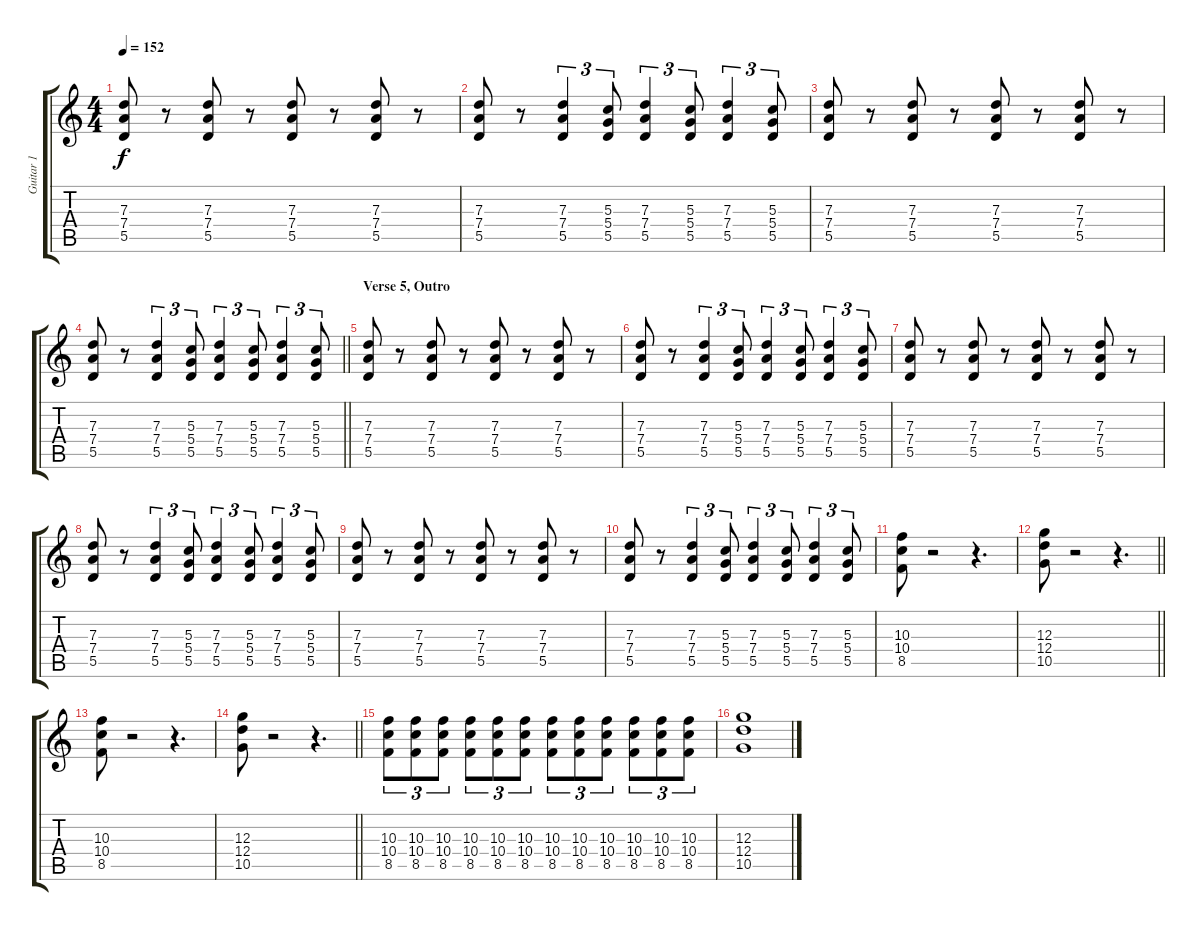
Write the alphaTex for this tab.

\track ("Guitar 1" "Guitar 1") {instrument overdrivenguitar}
\staff {score tabs}
\tuning (E4 B3 G3 D3 A2 E2) {hide}
\ts (4 4)
\tempo 152
\clef g2
\ks c
(7.3 7.4 5.5).8{dy f} r.8 (7.3 7.4 5.5).8 r.8 (7.3 7.4 5.5).8 r.8 (7.3 7.4 5.5).8 r.8 |
(7.3 7.4 5.5).8 r.8 (7.3 7.4 5.5).4{tu (3 2)} (5.3 5.4 5.5).8{tu (3 2)} (7.3 7.4 5.5).4{tu (3 2)} (5.3 5.4 5.5).8{tu (3 2)} (7.3 7.4 5.5).4{tu (3 2)} (5.3 5.4 5.5).8{tu (3 2)} |
(7.3 7.4 5.5).8 r.8 (7.3 7.4 5.5).8 r.8 (7.3 7.4 5.5).8 r.8 (7.3 7.4 5.5).8 r.8 |
\barLineRight lightlight
(7.3 7.4 5.5).8 r.8 (7.3 7.4 5.5).4{tu (3 2)} (5.3 5.4 5.5).8{tu (3 2)} (7.3 7.4 5.5).4{tu (3 2)} (5.3 5.4 5.5).8{tu (3 2)} (7.3 7.4 5.5).4{tu (3 2)} (5.3 5.4 5.5).8{tu (3 2)} |
\section ("" "Verse 5, Outro")
(7.3 7.4 5.5).8 r.8 (7.3 7.4 5.5).8 r.8 (7.3 7.4 5.5).8 r.8 (7.3 7.4 5.5).8 r.8 |
(7.3 7.4 5.5).8 r.8 (7.3 7.4 5.5).4{tu (3 2)} (5.3 5.4 5.5).8{tu (3 2)} (7.3 7.4 5.5).4{tu (3 2)} (5.3 5.4 5.5).8{tu (3 2)} (7.3 7.4 5.5).4{tu (3 2)} (5.3 5.4 5.5).8{tu (3 2)} |
(7.3 7.4 5.5).8 r.8 (7.3 7.4 5.5).8 r.8 (7.3 7.4 5.5).8 r.8 (7.3 7.4 5.5).8 r.8 |
(7.3 7.4 5.5).8 r.8 (7.3 7.4 5.5).4{tu (3 2)} (5.3 5.4 5.5).8{tu (3 2)} (7.3 7.4 5.5).4{tu (3 2)} (5.3 5.4 5.5).8{tu (3 2)} (7.3 7.4 5.5).4{tu (3 2)} (5.3 5.4 5.5).8{tu (3 2)} |
(7.3 7.4 5.5).8 r.8 (7.3 7.4 5.5).8 r.8 (7.3 7.4 5.5).8 r.8 (7.3 7.4 5.5).8 r.8 |
(7.3 7.4 5.5).8 r.8 (7.3 7.4 5.5).4{tu (3 2)} (5.3 5.4 5.5).8{tu (3 2)} (7.3 7.4 5.5).4{tu (3 2)} (5.3 5.4 5.5).8{tu (3 2)} (7.3 7.4 5.5).4{tu (3 2)} (5.3 5.4 5.5).8{tu (3 2)} |
(10.3 10.4 8.5).8 r.2 r.4{d} |
\barLineRight lightlight
(12.3 12.4 10.5).8 r.2 r.4{d} |
(10.3 10.4 8.5).8 r.2 r.4{d} |
\barLineRight lightlight
(12.3 12.4 10.5).8 r.2 r.4{d} |
(10.3 10.4 8.5).8{tu (3 2)} (10.3 10.4 8.5).8{tu (3 2)} (10.3 10.4 8.5).8{tu (3 2)} (10.3 10.4 8.5).8{tu (3 2)} (10.3 10.4 8.5).8{tu (3 2)} (10.3 10.4 8.5).8{tu (3 2)} (10.3 10.4 8.5).8{tu (3 2)} (10.3 10.4 8.5).8{tu (3 2)} (10.3 10.4 8.5).8{tu (3 2)} (10.3 10.4 8.5).8{tu (3 2)} (10.3 10.4 8.5).8{tu (3 2)} (10.3 10.4 8.5).8{tu (3 2)} |
(12.3 12.4 10.5).1
